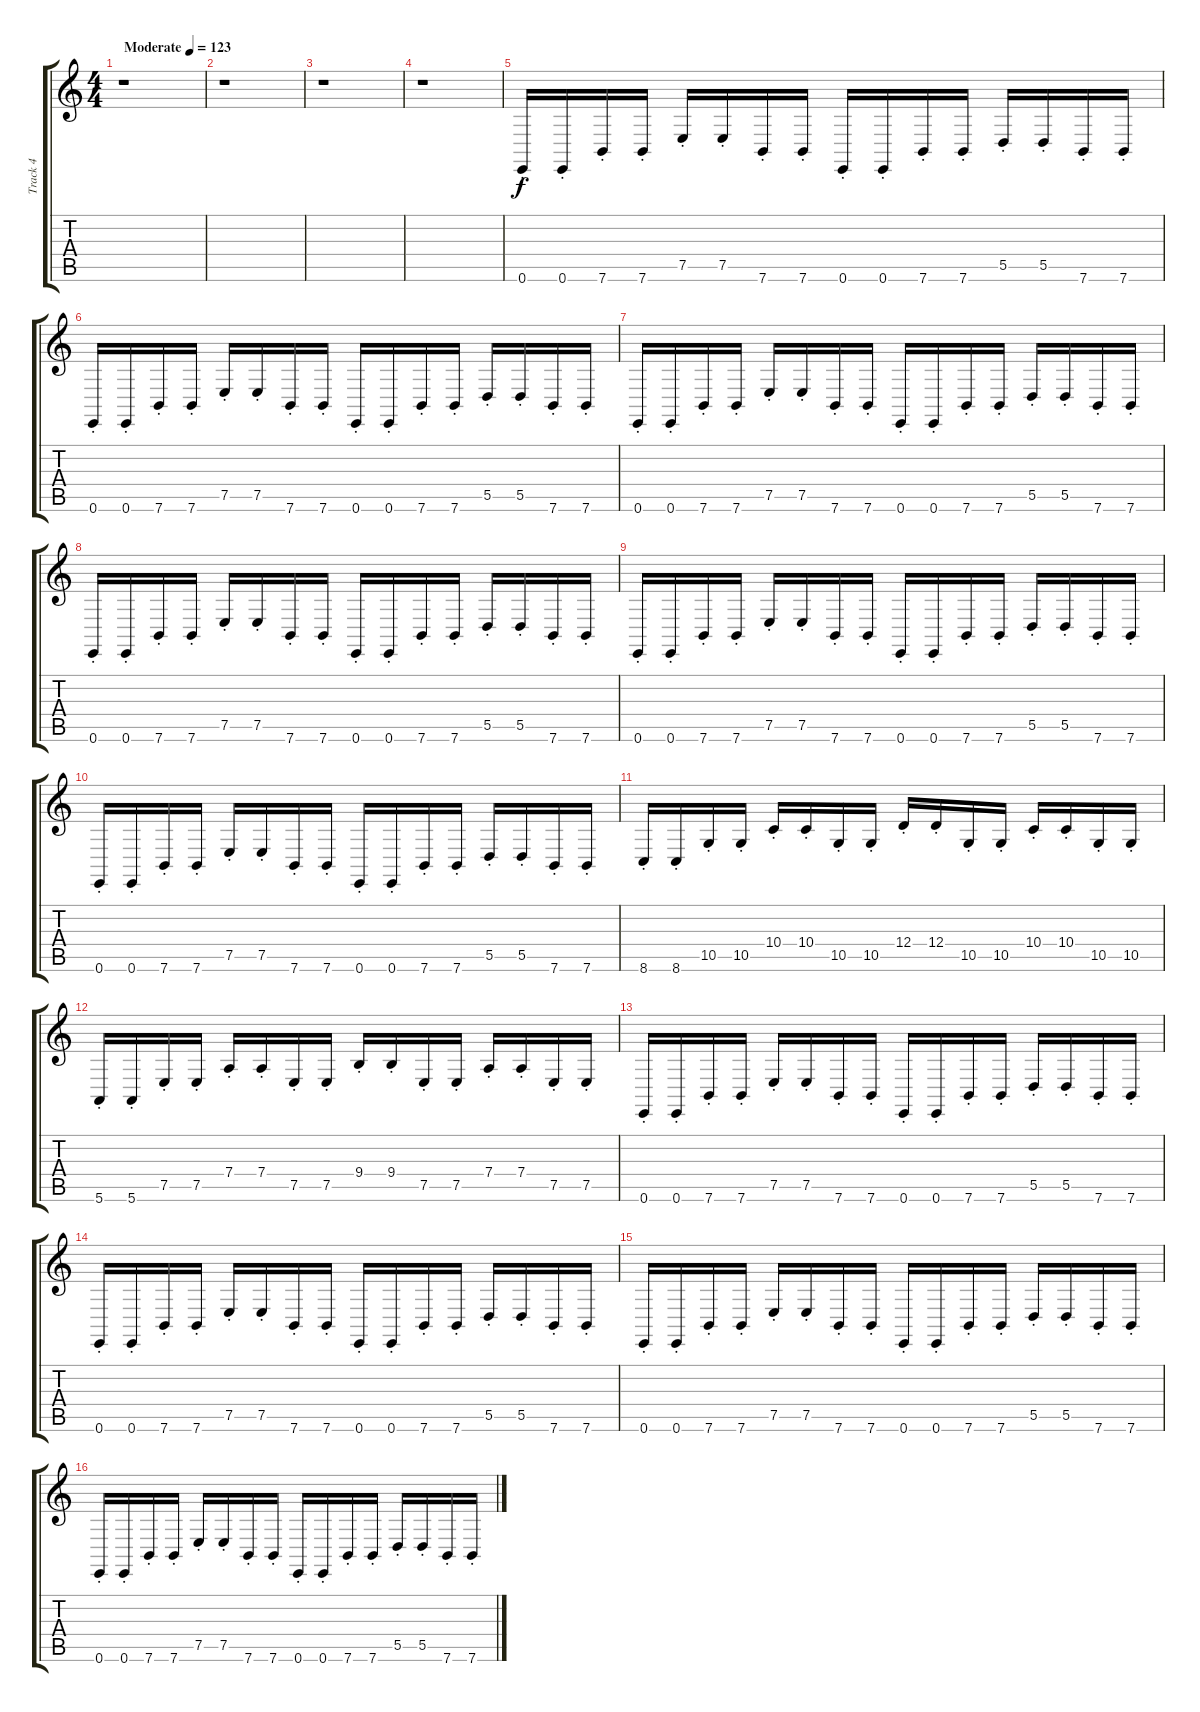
\track ("Track 4" "Track 4") {instrument lead5charang}
\staff {score tabs}
\tuning (E4 B3 G3 D3 A2 E2) {hide}
\ts (4 4)
\tempo (123 "Moderate")
\clef g2
\ks c
r.1{dy f instrument lead5charang} |
r.1 |
r.1 |
r.1 |
0.6{st}.16 0.6{st}.16 7.6{st}.16 7.6{st}.16 7.5{st}.16 7.5{st}.16 7.6{st}.16 7.6{st}.16 0.6{st}.16 0.6{st}.16 7.6{st}.16 7.6{st}.16 5.5{st}.16 5.5{st}.16 7.6{st}.16 7.6{st}.16 |
0.6{st}.16 0.6{st}.16 7.6{st}.16 7.6{st}.16 7.5{st}.16 7.5{st}.16 7.6{st}.16 7.6{st}.16 0.6{st}.16 0.6{st}.16 7.6{st}.16 7.6{st}.16 5.5{st}.16 5.5{st}.16 7.6{st}.16 7.6{st}.16 |
0.6{st}.16 0.6{st}.16 7.6{st}.16 7.6{st}.16 7.5{st}.16 7.5{st}.16 7.6{st}.16 7.6{st}.16 0.6{st}.16 0.6{st}.16 7.6{st}.16 7.6{st}.16 5.5{st}.16 5.5{st}.16 7.6{st}.16 7.6{st}.16 |
0.6{st}.16 0.6{st}.16 7.6{st}.16 7.6{st}.16 7.5{st}.16 7.5{st}.16 7.6{st}.16 7.6{st}.16 0.6{st}.16 0.6{st}.16 7.6{st}.16 7.6{st}.16 5.5{st}.16 5.5{st}.16 7.6{st}.16 7.6{st}.16 |
0.6{st}.16 0.6{st}.16 7.6{st}.16 7.6{st}.16 7.5{st}.16 7.5{st}.16 7.6{st}.16 7.6{st}.16 0.6{st}.16 0.6{st}.16 7.6{st}.16 7.6{st}.16 5.5{st}.16 5.5{st}.16 7.6{st}.16 7.6{st}.16 |
0.6{st}.16 0.6{st}.16 7.6{st}.16 7.6{st}.16 7.5{st}.16 7.5{st}.16 7.6{st}.16 7.6{st}.16 0.6{st}.16 0.6{st}.16 7.6{st}.16 7.6{st}.16 5.5{st}.16 5.5{st}.16 7.6{st}.16 7.6{st}.16 |
8.6{st}.16 8.6{st}.16 10.5{st}.16 10.5{st}.16 10.4{st}.16 10.4{st}.16 10.5{st}.16 10.5{st}.16 12.4{st}.16 12.4{st}.16 10.5{st}.16 10.5{st}.16 10.4{st}.16 10.4{st}.16 10.5{st}.16 10.5{st}.16 |
5.6{st}.16 5.6{st}.16 7.5{st}.16 7.5{st}.16 7.4{st}.16 7.4{st}.16 7.5{st}.16 7.5{st}.16 9.4{st}.16 9.4{st}.16 7.5{st}.16 7.5{st}.16 7.4{st}.16 7.4{st}.16 7.5{st}.16 7.5{st}.16 |
0.6{st}.16 0.6{st}.16 7.6{st}.16 7.6{st}.16 7.5{st}.16 7.5{st}.16 7.6{st}.16 7.6{st}.16 0.6{st}.16 0.6{st}.16 7.6{st}.16 7.6{st}.16 5.5{st}.16 5.5{st}.16 7.6{st}.16 7.6{st}.16 |
0.6{st}.16 0.6{st}.16 7.6{st}.16 7.6{st}.16 7.5{st}.16 7.5{st}.16 7.6{st}.16 7.6{st}.16 0.6{st}.16 0.6{st}.16 7.6{st}.16 7.6{st}.16 5.5{st}.16 5.5{st}.16 7.6{st}.16 7.6{st}.16 |
0.6{st}.16 0.6{st}.16 7.6{st}.16 7.6{st}.16 7.5{st}.16 7.5{st}.16 7.6{st}.16 7.6{st}.16 0.6{st}.16 0.6{st}.16 7.6{st}.16 7.6{st}.16 5.5{st}.16 5.5{st}.16 7.6{st}.16 7.6{st}.16 |
0.6{st}.16 0.6{st}.16 7.6{st}.16 7.6{st}.16 7.5{st}.16 7.5{st}.16 7.6{st}.16 7.6{st}.16 0.6{st}.16 0.6{st}.16 7.6{st}.16 7.6{st}.16 5.5{st}.16 5.5{st}.16 7.6{st}.16 7.6{st}.16
